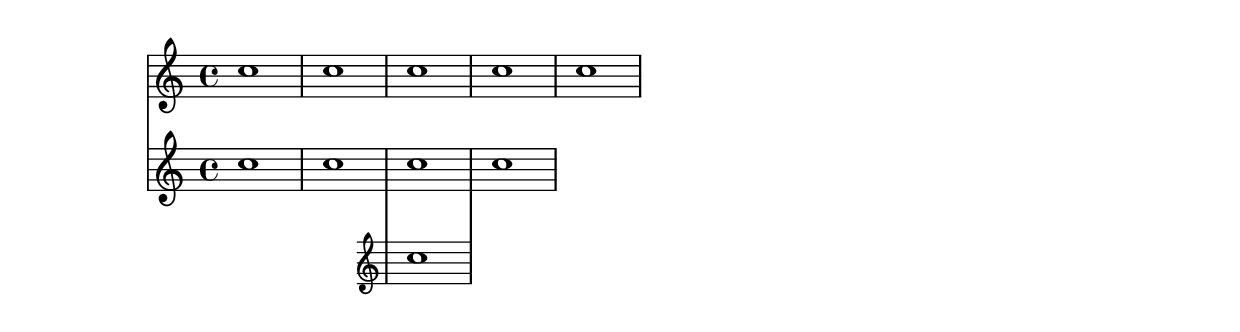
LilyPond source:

%% Do not edit this file; it is automatically
%% generated from LSR http://lsr.dsi.unimi.it
%% This file is in the public domain.
\version "2.13.10"

\header {
  lsrtags = "staff-notation, contexts-and-engravers"

%% Translation of GIT committish: b2d4318d6c53df8469dfa4da09b27c15a374d0ca
  texidoces = "
Se puede añadir (posiblemente de forma temporal) un pentagrama
nuevo una vez que la pieza ha comenzado.

"
  doctitlees = "Añadir un pentagrama nuevo"

  texidoc = "
An extra staff can be added (possibly temporarily) after the start of a
piece.

"
  doctitle = "Adding an extra staff"
} % begin verbatim

\score {
  <<
    \new Staff \relative c'' { c1 | c | c | c | c }
    \new StaffGroup \relative c'' {
      \new Staff {
        c1 | c <<
          c1 \new Staff {
            \once \override Staff.TimeSignature #'stencil = ##f
            c1
          }
        >>
        c1
      }
    }
  >>
}

